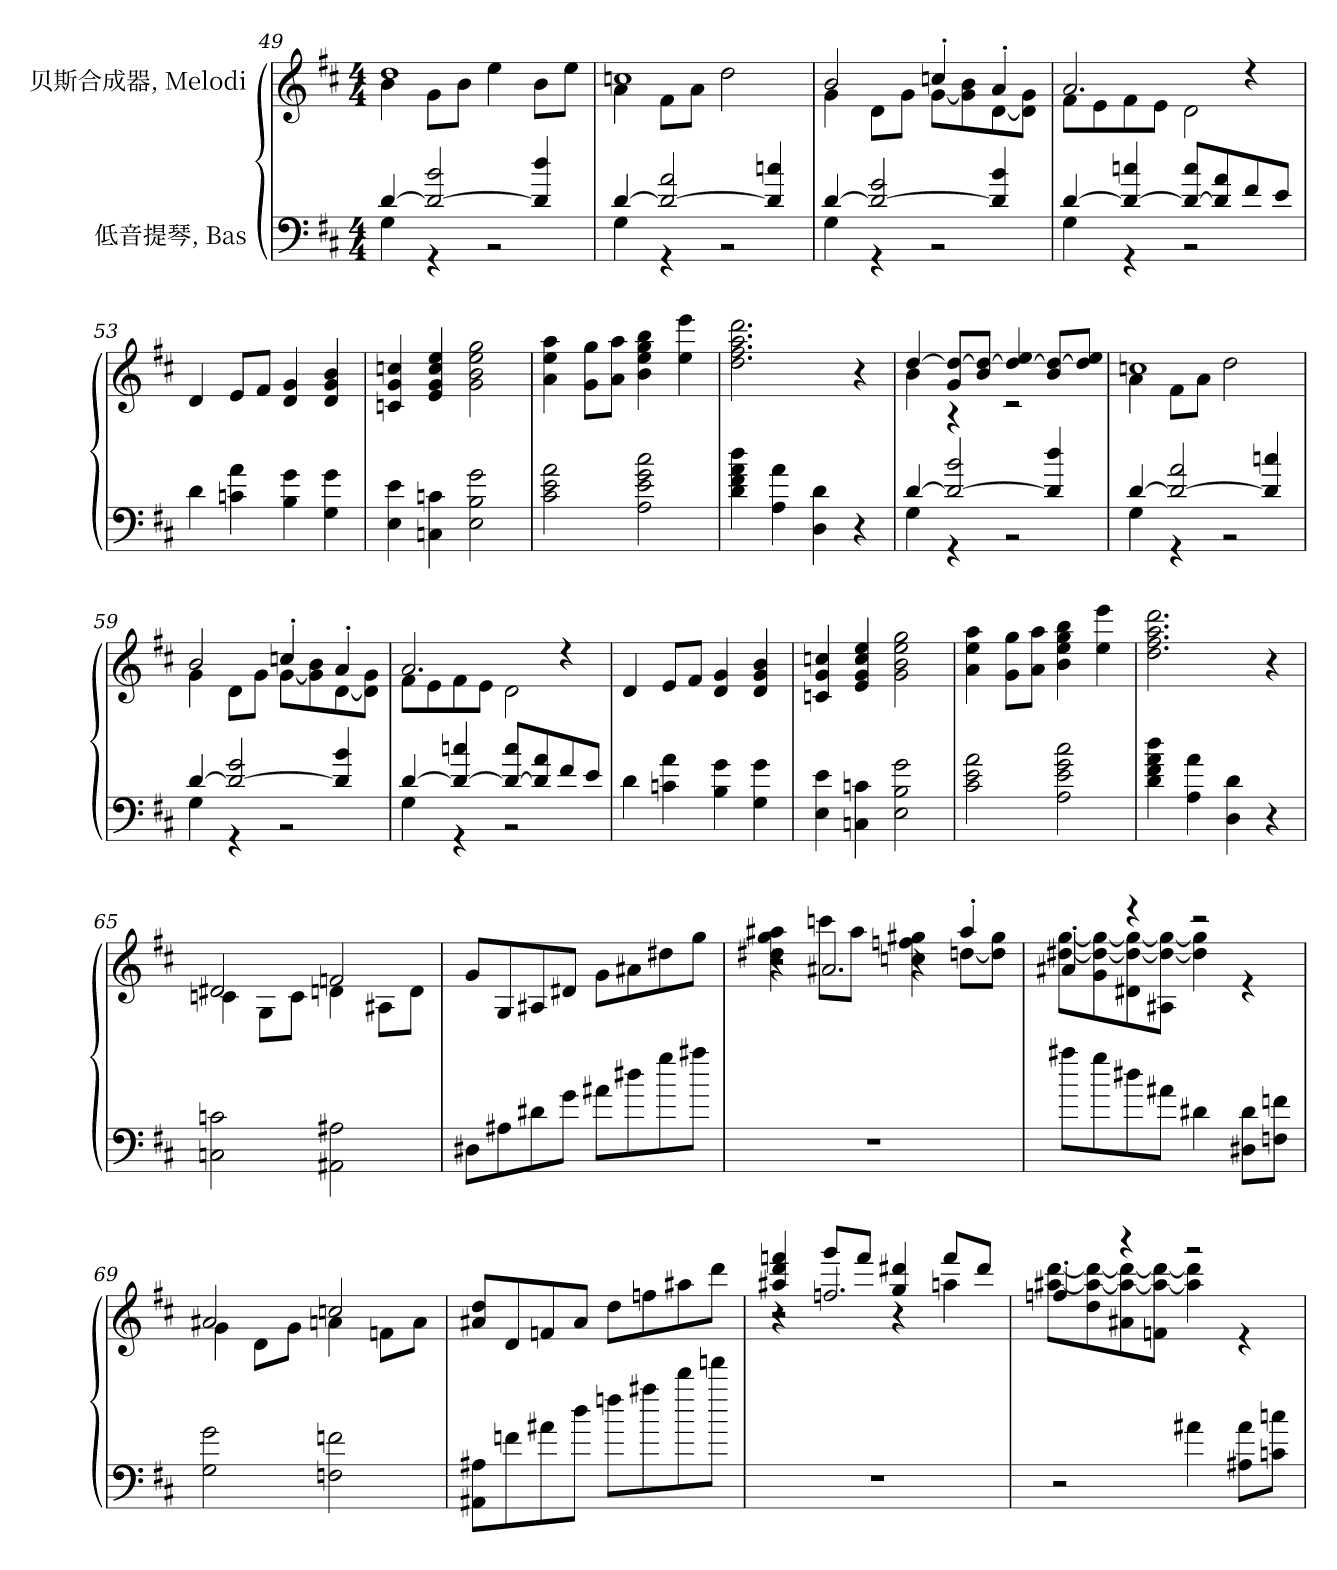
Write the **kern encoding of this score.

**kern	**kern
*part2	*part1
*staff2	*staff1
*I"低音提琴, Bas	*I"贝斯合成器, Melodi
*clefF4	*clefG2
*ITrd7c12	*
*k[f#c#]	*k[f#c#]
*M4/4	*M4/4
*MM118	*MM118
=49	=49
*^	*^
[4D/	4GG\	1dd	4b\
2D/_ 2B/	4r	.	8g\L
.	.	.	8b\J
.	2r	.	4ee\
4D/] 4d/	.	.	8b\L
.	.	.	8ee\J
=50	=50	=50	=50
[4D/	4GG\	1ccn	4a\
2D/_ 2A/	4r	.	8f#\L
.	.	.	8a\J
.	2r	.	2dd\
4D/] 4cn/	.	.	.
=51	=51	=51	=51
[4D/	4GG\	2b/	4g\
2D/_ 2G/	4r	.	8d\L
.	.	.	8g\J
.	2r	4ccn'/	[8g\L
.	.	.	8g\] 8b\
4D/] 4B/	.	4a'/	[8d\
.	.	.	8d\] 8g\J
!!LO:LB:g=z	!!
=52	=52	=52	=52
[4D/	4GG\	2.a/	8f#\L
.	.	.	8e\
4D/_ 4cn/	4r	.	8f#\
.	.	.	8e\J
8D/_ 8c/L	2r	.	2d\
8D/] 8A/	.	.	.
8F#/	.	4r	.
8E/J	.	.	.
*v	*v	*	*
*	*v	*v
=53	=53
4D\	4d/
4Cn\ 4A\	8e/L
.	8f#/J
4BB\ 4G\	4d/ 4g/
4GG\ 4G\	4d/ 4g/ 4b/
=54	=54
*	*MM110
4EE\ 4E\	4cn/ 4g/ 4ccn/
4CCn\ 4Cn\	4e/ 4g/ 4cc/ 4ee/
2EE\ 2BB\ 2G\	2g\ 2b\ 2ee\ 2gg\
=55	=55
*	*MM118
2C#\ 2E\ 2A\	4a\ 4ee\ 4aa\
.	8g\ 8gg\L
.	8a\ 8aa\J
2AA\ 2E\ 2G\ 2c#\	4b\ 4ee\ 4gg\ 4bb\
.	4ee\ 4eee\
=56	=56
4D\ 4F#\ 4A\ 4d\	2.dd\ 2.ff#\ 2.aa\ 2.ddd\
4AA\ 4A\	.
4DD\ 4D\	.
4r	4r
!!LO:LB:g=z
=57	=57
*^	*^
[4D/	4GG\	[4dd/	4b\
2D/_ 2B/	4r	8g/ 8dd/_L	4r
.	.	8b/ 8dd/_J	.
.	2r	4dd/_ 4ee/	2r
4D/] 4d/	.	8b/ 8dd/_L	.
.	.	8dd/] 8ee/J	.
=58	=58	=58	=58
[4D/	4GG\	1ccn	4a\
2D/_ 2A/	4r	.	8f#\L
.	.	.	8a\J
.	2r	.	2dd\
4D/] 4cn/	.	.	.
=59	=59	=59	=59
[4D/	4GG\	2b/	4g\
2D/_ 2G/	4r	.	8d\L
.	.	.	8g\J
.	2r	4ccn'/	[8g\L
.	.	.	8g\] 8b\
4D/] 4B/	.	4a'/	[8d\
.	.	.	8d\] 8g\J
=60	=60	=60	=60
[4D/	4GG\	2.a/	8f#\L
.	.	.	8e\
4D/_ 4cn/	4r	.	8f#\
.	.	.	8e\J
8D/_ 8c/L	2r	.	2d\
8D/] 8A/	.	.	.
8F#/	.	4r	.
8E/J	.	.	.
*v	*v	*	*
*	*v	*v
!!LO:LB:g=z
=61	=61
4D\	4d/
4Cn\ 4A\	8e/L
.	8f#/J
4BB\ 4G\	4d/ 4g/
4GG\ 4G\	4d/ 4g/ 4b/
=62	=62
*	*MM110
4EE\ 4E\	4cn/ 4g/ 4ccn/
4CCn\ 4Cn\	4e/ 4g/ 4cc/ 4ee/
2EE\ 2BB\ 2G\	2g\ 2b\ 2ee\ 2gg\
=63	=63
*	*MM120
2C#\ 2E\ 2A\	4a\ 4ee\ 4aa\
.	8g\ 8gg\L
.	8a\ 8aa\J
2AA\ 2E\ 2G\ 2c#\	4b\ 4ee\ 4gg\ 4bb\
.	4ee\ 4eee\
=64	=64
4D\ 4F#\ 4A\ 4d\	2.dd\ 2.ff#\ 2.aa\ 2.ddd\
4AA\ 4A\	.
4DD\ 4D\	.
4r	4r
=65	=65
*	*^
2CCn\ 2Cn\	2d#X/	4cn\
.	.	8G\L
.	.	8c\J
2AAA#X\ 2AA#X\	2fn/	4dn\
.	.	8A#X\L
.	.	8d\J
*	*v	*v
!!LO:LB:g=z
=66	=66
8DD#X\L	8g/L
8AA#X\	8G/
8D#X\	8A#X/
8G\J	8d#X/J
8A#X\L	8g\L
8d#X\	8a#X\
8g\	8dd#X\
8a#X\J	8gg\J
=67	=67
*	*^
*	*	*^
1r	2r	4dd#X\ 4gg\ 4aa#X\	4r
.	.	8cccn\L	2.a#X/
.	.	8aa#\J	.
.	4r	4ccn\ 4ffn\ 4gg#X\	.
.	4aa#'/	[8ddn\L	.
.	.	8dd\] 8gg#\J	.
*	*	*v	*v
!!LO:LB:g=z
=68	=68	=68
8a#X\L	4a#X'/	[8dd#X\ [8gg\L
8g\	.	8g\ 8dd#\_ 8gg\_
8d#X\	4r	8d#X\ 8dd#\_ 8gg\_
8A#X\J	.	8A#X\ 8dd#\_ 8gg\_J
4D#X\	2r	4dd#\] 4gg\]
8DD#X\ 8D#\L	.	4r
8FFn\ 8Fn\J	.	.
=69	=69	=69
2GG\ 2G\	2a#X/	4g\
.	.	8d\L
.	.	8g\J
2FFn\ 2Fn\	2ccn/	4an\
.	.	8fn\L
.	.	8a\J
*	*v	*v
=70	=70
8AAA#X\ 8AA#X\L	8a#X/ 8dd/L
8Fn\	8d/
8A#X\	8fn/
8d\J	8a#/J
8fn\L	8dd\L
8a#X\	8ffn\
8dd\	8aa#X\
8ffn\J	8ddd\J
!!LO:PB:g=z
=71	=71
*	*^
*	*	*^
1r	4aa#X/ 4ddd/ 4fffn/	2r	4r
.	8ggg/L	.	2.ffn/
.	8fff/J	.	.
.	4gg/ 4ddd#X/	4r	.
.	8fff/L	4aan\	.
.	8ddd#/J	.	.
*	*	*v	*v
=72	=72	=72
2r	4ffn'/	[8aa#X\ [8ddd\L
.	.	8dd\ 8aa#\_ 8ddd\_
.	4r	8a#X\ 8aa#\_ 8ddd\_
.	.	8fn\ 8aa#\_ 8ddd\_J
4A#X\	2r	4aa#\] 4ddd\]
8AA#X\ 8A#\L	.	4r
8Cn\ 8cn\J	.	.
*	*v	*v
=	=
*-	*-
